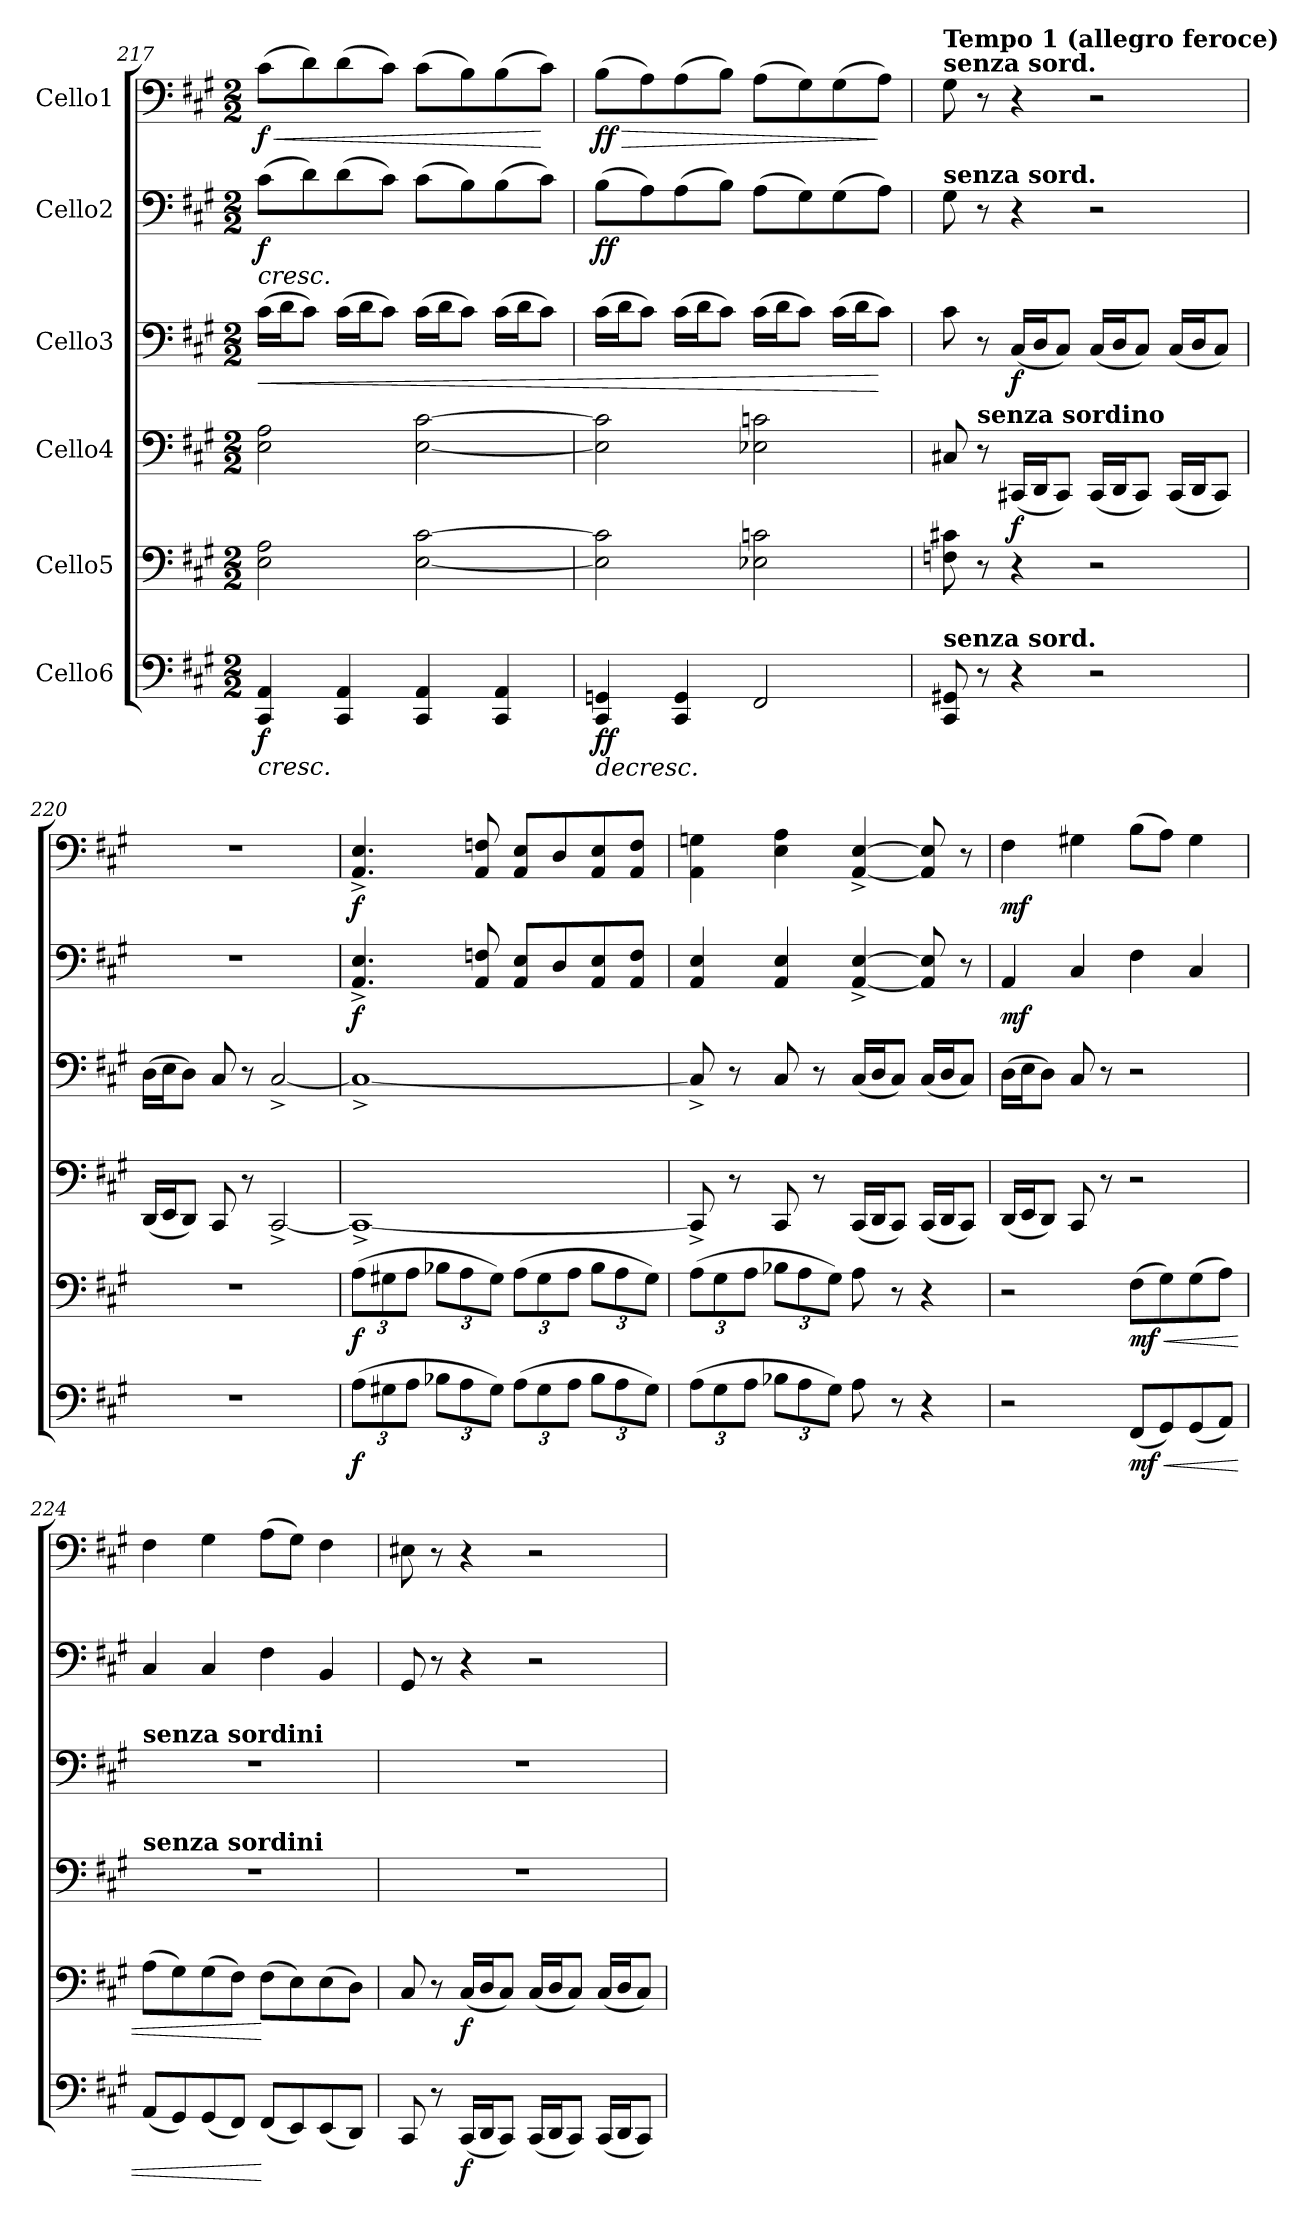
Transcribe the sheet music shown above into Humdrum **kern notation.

**kern	**dynam	**kern	**dynam	**kern	**dynam	**kern	**dynam	**kern	**dynam	**kern	**dynam
*part6	*part6	*part5	*part5	*part4	*part4	*part3	*part3	*part2	*part2	*part1	*part1
*staff6	*staff6	*staff5	*staff5	*staff4	*staff4	*staff3	*staff3	*staff2	*staff2	*staff1	*staff1
*I"Cello6	*	*I"Cello5	*	*I"Cello4	*	*I"Cello3	*	*I"Cello2	*	*I"Cello1	*
*clefF4	*	*clefF4	*	*clefF4	*	*clefF4	*	*clefF4	*	*clefF4	*
*k[f#c#g#]	*	*k[f#c#g#]	*	*k[f#c#g#]	*	*k[f#c#g#]	*	*k[f#c#g#]	*	*k[f#c#g#]	*
*A:	*	*A:	*	*A:	*	*A:	*	*A:	*	*A:	*
*M2/2	*	*M2/2	*	*M2/2	*	*M2/2	*	*M2/2	*	*M2/2	*
=217	=217	=217	=217	=217	=217	=217	=217	=217	=217	=217	=217
!	!LO:HP:b	!	!	!	!	!	!LO:HP:b	!	!LO:HP:b	!	!LO:HP:b
!	!LO:DY:n=1:b	!	!	!	!	!	!	!	!LO:DY:n=1:b	!	!LO:DY:n=1:b
4CC#/ 4AA/	< f	2E\ 2A\	.	2E\ 2A\	.	(16c#\LL	<	(8c#\L	< f	(8c#\L	< f
.	.	.	.	.	.	16d\J	.	.	.	.	.
.	.	.	.	.	.	8c#\J)	.	8d\)	.	8d\)	.
4CC#/ 4AA/	.	.	.	.	.	(16c#\LL	.	(8d\	.	(8d\	.
.	.	.	.	.	.	16d\J	.	.	.	.	.
.	.	.	.	.	.	8c#\J)	.	8c#\J)	.	8c#\J)	.
4CC#/ 4AA/	.	[2E\ [2c#\	.	[2E\ [2c#\	.	(16c#\LL	.	(8c#\L	.	(8c#\L	.
.	.	.	.	.	.	16d\J	.	.	.	.	.
.	.	.	.	.	.	8c#\J)	.	8B\)	.	8B\)	.
4CC#/ 4AA/	.	.	.	.	.	(16c#\LL	.	(8B\	.	(8B\	.
.	.	.	.	.	.	16d\J	.	.	.	.	.
.	.	.	.	.	.	8c#\J)	.	8c#\J)	.	8c#\J)	[
=218	=218	=218	=218	=218	=218	=218	=218	=218	=218	=218	=218
!	!LO:HP:b	!	!	!	!	!	!	!	!	!	!LO:HP:b
!	!LO:DY:n=1:b	!	!	!	!	!	!	!	!LO:DY:b	!	!LO:DY:n=1:b
4CC#/ 4GGn/	> ff	2E\] 2c#\]	.	2E\] 2c#\]	.	(16c#\LL	.	(8B\L	ff	(8B\L	> ff
.	.	.	.	.	.	16d\J	.	.	.	.	.
.	.	.	.	.	.	8c#\J)	.	8A\)	.	8A\)	.
4CC#/ 4GG/	.	.	.	.	.	(16c#\LL	.	(8A\	.	(8A\	.
.	.	.	.	.	.	16d\J	.	.	.	.	.
.	.	.	.	.	.	8c#\J)	.	8B\J)	.	8B\J)	.
2FF#/	[	2E-X\ 2cn\	.	2E-X\ 2cn\	.	(16c#\LL	.	(8A\L	.	(8A\L	.
.	.	.	.	.	.	16d\J	.	.	.	.	.
.	.	.	.	.	.	8c#\J)	.	8G#\)	.	8G#\)	.
.	.	.	.	.	.	(16c#\LL	.	(8G#\	.	(8G#\	.
.	.	.	.	.	.	16d\J	.	.	.	.	.
.	.	.	.	.	.	8c#\J)	[	8A\J)	[	8A\J)	]
!!LO:PB:g=z
=219	=219	=219	=219	=219	=219	=219	=219	=219	=219	=219	=219
!!LO:REH:place=s1:a:B:fs=15.4267:t=L
*	*	*	*	*	*	*	*	*	*	*MM120	*
!	!	!	!	!	!	!	!	!	!	!LO:TX:a:B:t=senza sord.	!
!	!	!	!	!	!	!	!	!	!	!LO:TX:a:B:t=Tempo 1 (allegro feroce)	!
!	!	!	!	!	!	!	!	!LO:TX:a:B:t=senza sord.	!	!	!
!LO:TX:a:B:t=senza sord.	!	!	!	!	!	!	!	!	!	!	!
8CC#/ 8GG#X/	.	8Fn\ 8c#X\	.	8C#X/	.	8c#\	.	8G#\	.	8G#\	.
!	!	!	!	!LO:TX:a:B:t=senza sordino	!	!	!	!	!	!	!
8r	.	8r	.	8r	.	8r	.	8r	.	8r	.
!	!	!	!	!	!LO:DY:b	!	!LO:DY:b	!	!	!	!
4r	.	4r	.	(16CC#X/LL	f	(16C#/LL	f	4r	.	4r	.
.	.	.	.	16DD/J	.	16D/J	.	.	.	.	.
.	.	.	.	8CC#/J)	.	8C#/J)	.	.	.	.	.
2r	.	2r	.	(16CC#/LL	.	(16C#/LL	.	2r	.	2r	.
.	.	.	.	16DD/J	.	16D/J	.	.	.	.	.
.	.	.	.	8CC#/J)	.	8C#/J)	.	.	.	.	.
.	.	.	.	(16CC#/LL	.	(16C#/LL	.	.	.	.	.
.	.	.	.	16DD/J	.	16D/J	.	.	.	.	.
.	.	.	.	8CC#/J)	.	8C#/J)	.	.	.	.	.
=220	=220	=220	=220	=220	=220	=220	=220	=220	=220	=220	=220
1r	.	1r	.	(16DD/LL	.	(16D\LL	.	1r	.	1r	.
.	.	.	.	16EE/J	.	16E\J	.	.	.	.	.
.	.	.	.	8DD/J)	.	8D\J)	.	.	.	.	.
.	.	.	.	8CC#/	.	8C#/	.	.	.	.	.
.	.	.	.	8r	.	8r	.	.	.	.	.
.	.	.	.	[2CC#^/	.	[2C#^/	.	.	.	.	.
=221	=221	=221	=221	=221	=221	=221	=221	=221	=221	=221	=221
*Xbrackettup	*	*Xbrackettup	*	*	*	*	*	*	*	*	*
!	!LO:DY:b	!	!LO:DY:b	!	!	!	!	!	!LO:DY:b	!	!LO:DY:b
(12A\L	f	(12A\L	f	1CC#^_	.	1C#^_	.	4.AA/^ 4.E/^	f	4.AA/^ 4.E/^	f
12G#X\	.	12G#X\	.	.	.	.	.	.	.	.	.
12A\J	.	12A\J	.	.	.	.	.	.	.	.	.
12B-X\L	.	12B-X\L	.	.	.	.	.	.	.	.	.
12A\	.	12A\	.	.	.	.	.	.	.	.	.
.	.	.	.	.	.	.	.	8AA/ 8Fn/	.	8AA/ 8Fn/	.
12G#\J)	.	12G#\J)	.	.	.	.	.	.	.	.	.
(12A\L	.	(12A\L	.	.	.	.	.	8AA/ 8E/L	.	8AA/ 8E/L	.
12G#\	.	12G#\	.	.	.	.	.	.	.	.	.
.	.	.	.	.	.	.	.	8D/	.	8D/	.
12A\J	.	12A\J	.	.	.	.	.	.	.	.	.
12B-\L	.	12B-\L	.	.	.	.	.	8AA/ 8E/	.	8AA/ 8E/	.
12A\	.	12A\	.	.	.	.	.	.	.	.	.
.	.	.	.	.	.	.	.	8AA/ 8F/J	.	8AA/ 8F/J	.
12G#\J)	.	12G#\J)	.	.	.	.	.	.	.	.	.
=222	=222	=222	=222	=222	=222	=222	=222	=222	=222	=222	=222
(12A\L	.	(12A\L	.	8CC#^/]	.	8C#^/]	.	4AA/ 4E/	.	4AA\ 4Gn\	.
12G#\	.	12G#\	.	.	.	.	.	.	.	.	.
.	.	.	.	8r	.	8r	.	.	.	.	.
12A\J	.	12A\J	.	.	.	.	.	.	.	.	.
12B-X\L	.	12B-X\L	.	8CC#/	.	8C#/	.	4AA/ 4E/	.	4E\ 4A\	.
12A\	.	12A\	.	.	.	.	.	.	.	.	.
.	.	.	.	8r	.	8r	.	.	.	.	.
12G#\J)	.	12G#\J)	.	.	.	.	.	.	.	.	.
8A\	.	8A\	.	(16CC#/LL	.	(16C#/LL	.	[4AA/^ [4E/^	.	[4AA/^ [4E/^	.
.	.	.	.	16DD/J	.	16D/J	.	.	.	.	.
8r	.	8r	.	8CC#/J)	.	8C#/J)	.	.	.	.	.
4r	.	4r	.	(16CC#/LL	.	(16C#/LL	.	8AA/] 8E/]	.	8AA/] 8E/]	.
.	.	.	.	16DD/J	.	16D/J	.	.	.	.	.
.	.	.	.	8CC#/J)	.	8C#/J)	.	8r	.	8r	.
!!LO:LB:g=z
=223	=223	=223	=223	=223	=223	=223	=223	=223	=223	=223	=223
!	!	!	!	!	!	!	!	!	!LO:DY:b	!	!LO:DY:b
2r	.	2r	.	(16DD/LL	.	(16D\LL	.	4AA/	mf	4F#\	mf
.	.	.	.	16EE/J	.	16E\J	.	.	.	.	.
.	.	.	.	8DD/J)	.	8D\J)	.	.	.	.	.
.	.	.	.	8CC#/	.	8C#/	.	4C#/	.	4G#X\	.
.	.	.	.	8r	.	8r	.	.	.	.	.
!	!LO:HP:b	!	!LO:HP:b	!	!	!	!	!	!	!	!
!	!LO:DY:n=1:b	!	!LO:DY:n=1:b	!	!	!	!	!	!	!	!
(8FF#/L	< mf	(8F#\L	< mf	2r	.	2r	.	4F#\	.	(8B\L	.
8GG#/)	.	8G#\)	.	.	.	.	.	.	.	8A\J)	.
(8GG#/	.	(8G#\	.	.	.	.	.	4C#/	.	4G#\	.
8AA/J)	]	8A\J)	.	.	.	.	.	.	.	.	.
=224	=224	=224	=224	=224	=224	=224	=224	=224	=224	=224	=224
!	!	!	!	!	!	!LO:TX:a:B:t=senza sordini	!	!	!	!	!
!	!	!	!	!LO:TX:a:B:t=senza sordini	!	!	!	!	!	!	!
(8AA/L	.	(8A\L	.	1r	.	1r	.	4C#/	.	4F#\	.
8GG#/)	.	8G#\)	.	.	.	.	.	.	.	.	.
(8GG#/	.	(8G#\	.	.	.	.	.	4C#/	.	4G#\	.
8FF#/J)	.	8F#\J)	.	.	.	.	.	.	.	.	.
(8FF#/L	[	(8F#\L	[	.	.	.	.	4F#\	.	(8A\L	.
8EE/)	.	8E\)	.	.	.	.	.	.	.	8G#\J)	.
(8EE/	.	(8E\	.	.	.	.	.	4BB/	.	4F#\	.
8DD/J)	.	8D\J)	.	.	.	.	.	.	.	.	.
=225	=225	=225	=225	=225	=225	=225	=225	=225	=225	=225	=225
8CC#/	.	8C#/	.	1r	.	1r	.	8GG#/	.	8E#X\	.
8r	.	8r	.	.	.	.	.	8r	.	8r	.
!	!LO:DY:b	!	!LO:DY:b	!	!	!	!	!	!	!	!
(16CC#/LL	f	(16C#/LL	f	.	.	.	.	4r	.	4r	.
16DD/J	.	16D/J	.	.	.	.	.	.	.	.	.
8CC#/J)	.	8C#/J)	.	.	.	.	.	.	.	.	.
(16CC#/LL	.	(16C#/LL	.	.	.	.	.	2r	.	2r	.
16DD/J	.	16D/J	.	.	.	.	.	.	.	.	.
8CC#/J)	.	8C#/J)	.	.	.	.	.	.	.	.	.
(16CC#/LL	.	(16C#/LL	.	.	.	.	.	.	.	.	.
16DD/J	.	16D/J	.	.	.	.	.	.	.	.	.
8CC#/J)	.	8C#/J)	.	.	.	.	.	.	.	.	.
=	=	=	=	=	=	=	=	=	=	=	=
*-	*-	*-	*-	*-	*-	*-	*-	*-	*-	*-	*-
